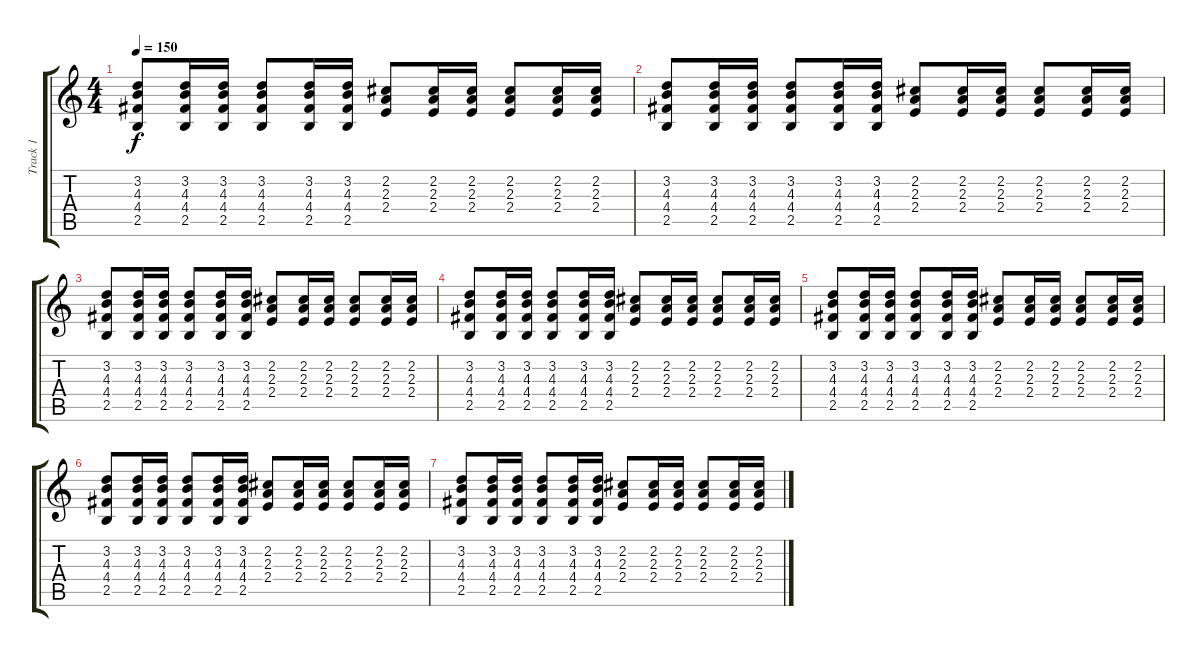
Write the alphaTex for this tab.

\track ("Track 1" "Track 1") {instrument acousticguitarsteel}
\staff {score tabs}
\tuning (E4 B3 G3 D3 A2 E2) {hide}
\ts (4 4)
\tempo 150
\clef g2
\ks c
(3.2 4.3 4.4 2.5).8{dy f} (3.2 4.3 4.4 2.5).16 (3.2 4.3 4.4 2.5).16 (3.2 4.3 4.4 2.5).8 (3.2 4.3 4.4 2.5).16 (3.2 4.3 4.4 2.5).16 (2.2 2.3 2.4).8 (2.2 2.3 2.4).16 (2.2 2.3 2.4).16 (2.2 2.3 2.4).8 (2.2 2.3 2.4).16 (2.2 2.3 2.4).16 |
(3.2 4.3 4.4 2.5).8 (3.2 4.3 4.4 2.5).16 (3.2 4.3 4.4 2.5).16 (3.2 4.3 4.4 2.5).8 (3.2 4.3 4.4 2.5).16 (3.2 4.3 4.4 2.5).16 (2.2 2.3 2.4).8 (2.2 2.3 2.4).16 (2.2 2.3 2.4).16 (2.2 2.3 2.4).8 (2.2 2.3 2.4).16 (2.2 2.3 2.4).16 |
(3.2 4.3 4.4 2.5).8 (3.2 4.3 4.4 2.5).16 (3.2 4.3 4.4 2.5).16 (3.2 4.3 4.4 2.5).8 (3.2 4.3 4.4 2.5).16 (3.2 4.3 4.4 2.5).16 (2.2 2.3 2.4).8 (2.2 2.3 2.4).16 (2.2 2.3 2.4).16 (2.2 2.3 2.4).8 (2.2 2.3 2.4).16 (2.2 2.3 2.4).16 |
(3.2 4.3 4.4 2.5).8 (3.2 4.3 4.4 2.5).16 (3.2 4.3 4.4 2.5).16 (3.2 4.3 4.4 2.5).8 (3.2 4.3 4.4 2.5).16 (3.2 4.3 4.4 2.5).16 (2.2 2.3 2.4).8 (2.2 2.3 2.4).16 (2.2 2.3 2.4).16 (2.2 2.3 2.4).8 (2.2 2.3 2.4).16 (2.2 2.3 2.4).16 |
(3.2 4.3 4.4 2.5).8 (3.2 4.3 4.4 2.5).16 (3.2 4.3 4.4 2.5).16 (3.2 4.3 4.4 2.5).8 (3.2 4.3 4.4 2.5).16 (3.2 4.3 4.4 2.5).16 (2.2 2.3 2.4).8 (2.2 2.3 2.4).16 (2.2 2.3 2.4).16 (2.2 2.3 2.4).8 (2.2 2.3 2.4).16 (2.2 2.3 2.4).16 |
(3.2 4.3 4.4 2.5).8 (3.2 4.3 4.4 2.5).16 (3.2 4.3 4.4 2.5).16 (3.2 4.3 4.4 2.5).8 (3.2 4.3 4.4 2.5).16 (3.2 4.3 4.4 2.5).16 (2.2 2.3 2.4).8 (2.2 2.3 2.4).16 (2.2 2.3 2.4).16 (2.2 2.3 2.4).8 (2.2 2.3 2.4).16 (2.2 2.3 2.4).16 |
(3.2 4.3 4.4 2.5).8 (3.2 4.3 4.4 2.5).16 (3.2 4.3 4.4 2.5).16 (3.2 4.3 4.4 2.5).8 (3.2 4.3 4.4 2.5).16 (3.2 4.3 4.4 2.5).16 (2.2 2.3 2.4).8 (2.2 2.3 2.4).16 (2.2 2.3 2.4).16 (2.2 2.3 2.4).8 (2.2 2.3 2.4).16 (2.2 2.3 2.4).16
